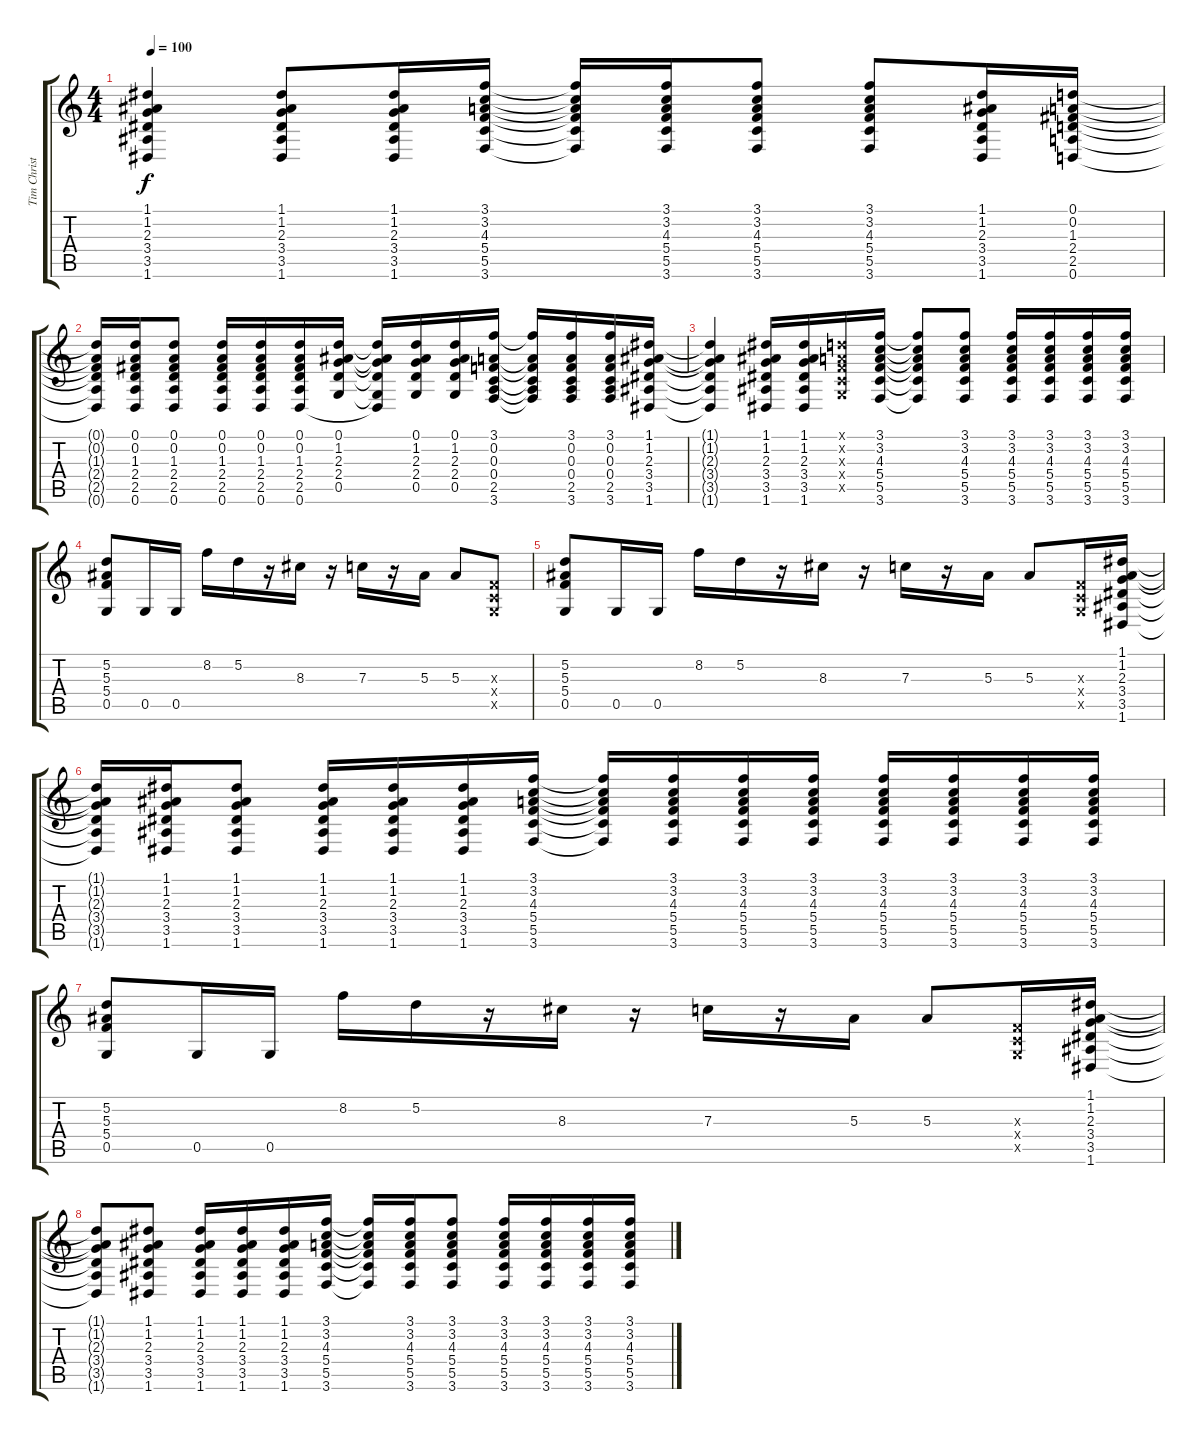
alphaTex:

\track ("Tim Christensen (Guitar Distortion)" "Tim Christ") {instrument distortionguitar}
\staff {score tabs}
\tuning (D4 A3 F3 C3 G2 D2) {hide}
\ts (4 4)
\tempo 100
\clef g2
\ks c
(1.1{t} 1.2{t} 2.3{t} 3.4{t} 3.5{t} 1.6{t}).4{dy f} (1.1 1.2 2.3 3.4 3.5 1.6).8 (1.1 1.2 2.3 3.4 3.5 1.6).16 (3.1 3.2 4.3 5.4 5.5 3.6).16 (3.1{t} 3.2{t} 4.3{t} 5.4{t} 5.5{t} 3.6{t}).16 (3.1 3.2 4.3 5.4 5.5 3.6).16 (3.1 3.2 4.3 5.4 5.5 3.6).8 (3.1 3.2 4.3 5.4 5.5 3.6).8 (1.1 1.2 2.3 3.4 3.5 1.6).16 (0.1 0.2 1.3 2.4 2.5 0.6).16 |
(0.1{t} 0.2{t} 1.3{t} 2.4{t} 2.5{t} 0.6{t}).16 (0.1 0.2 1.3 2.4 2.5 0.6).16 (0.1 0.2 1.3 2.4 2.5 0.6).8 (0.1 0.2 1.3 2.4 2.5 0.6).16 (0.1 0.2 1.3 2.4 2.5 0.6).16 (0.1 0.2 1.3 2.4 2.5 0.6).16 (0.1 1.2 2.3 2.4 0.5).16 (0.1{t} 1.2{t} 2.3{t} 2.4{t} 0.5{t} 0.6{t}).16 (0.1 1.2 2.3 2.4 0.5).16 (0.1 1.2 2.3 2.4 0.5).16 (3.1 0.2 0.3 0.4 2.5 3.6).16 (3.1{t} 0.2{t} 0.3{t} 0.4{t} 2.5{t} 3.6{t}).16 (3.1 0.2 0.3 0.4 2.5 3.6).16 (3.1 0.2 0.3 0.4 2.5 3.6).16 (1.1 1.2 2.3 3.4 3.5 1.6).16 |
(1.1{t} 1.2{t} 2.3{t} 3.4{t} 3.5{t} 1.6{t}).4 (1.1 1.2 2.3 3.4 3.5 1.6).16 (1.1 1.2 2.3 3.4 3.5 1.6).16 (0.1{x} 0.2{x} 0.3{x} 0.4{x} 0.5{x}).16 (3.1 3.2 4.3 5.4 5.5 3.6).16 (3.1{t} 3.2{t} 4.3{t} 5.4{t} 5.5{t} 3.6{t}).8 (3.1 3.2 4.3 5.4 5.5 3.6).8 (3.1 3.2 4.3 5.4 5.5 3.6).16 (3.1 3.2 4.3 5.4 5.5 3.6).16 (3.1 3.2 4.3 5.4 5.5 3.6).16 (3.1 3.2 4.3 5.4 5.5 3.6).16 |
(5.2 5.3 5.4 0.5).8 0.5.16 0.5.16 8.2.16 5.2.16 r.16 8.3.16 r.16 7.3.16 r.16 5.3.16 5.3.8 (0.3{x} 0.4{x} 0.5{x}).8 |
(5.2 5.3 5.4 0.5).8 0.5.16 0.5.16 8.2.16 5.2.16 r.16 8.3.16 r.16 7.3.16 r.16 5.3.16 5.3.8 (0.3{x} 0.4{x} 0.5{x}).16 (1.1 1.2 2.3 3.4 3.5 1.6).16 |
(1.1{t} 1.2{t} 2.3{t} 3.4{t} 3.5{t} 1.6{t}).16 (1.1 1.2 2.3 3.4 3.5 1.6).16 (1.1 1.2 2.3 3.4 3.5 1.6).8 (1.1 1.2 2.3 3.4 3.5 1.6).16 (1.1 1.2 2.3 3.4 3.5 1.6).16 (1.1 1.2 2.3 3.4 3.5 1.6).16 (3.1 3.2 4.3 5.4 5.5 3.6).16 (3.1{t} 3.2{t} 4.3{t} 5.4{t} 5.5{t} 3.6{t}).16 (3.1 3.2 4.3 5.4 5.5 3.6).16 (3.1 3.2 4.3 5.4 5.5 3.6).16 (3.1 3.2 4.3 5.4 5.5 3.6).16 (3.1 3.2 4.3 5.4 5.5 3.6).16 (3.1 3.2 4.3 5.4 5.5 3.6).16 (3.1 3.2 4.3 5.4 5.5 3.6).16 (3.1 3.2 4.3 5.4 5.5 3.6).16 |
(5.2 5.3 5.4 0.5).8 0.5.16 0.5.16 8.2.16 5.2.16 r.16 8.3.16 r.16 7.3.16 r.16 5.3.16 5.3.8 (0.3{x} 0.4{x} 0.5{x}).16 (1.1 1.2 2.3 3.4 3.5 1.6).16 |
(1.1{t} 1.2{t} 2.3{t} 3.4{t} 3.5{t} 1.6{t}).8 (1.1 1.2 2.3 3.4 3.5 1.6).8 (1.1 1.2 2.3 3.4 3.5 1.6).16 (1.1 1.2 2.3 3.4 3.5 1.6).16 (1.1 1.2 2.3 3.4 3.5 1.6).16 (3.1 3.2 4.3 5.4 5.5 3.6).16 (3.1{t} 3.2{t} 4.3{t} 5.4{t} 5.5{t} 3.6{t}).16 (3.1 3.2 4.3 5.4 5.5 3.6).16 (3.1 3.2 4.3 5.4 5.5 3.6).8 (3.1 3.2 4.3 5.4 5.5 3.6).16 (3.1 3.2 4.3 5.4 5.5 3.6).16 (3.1 3.2 4.3 5.4 5.5 3.6).16 (3.1 3.2 4.3 5.4 5.5 3.6).16
